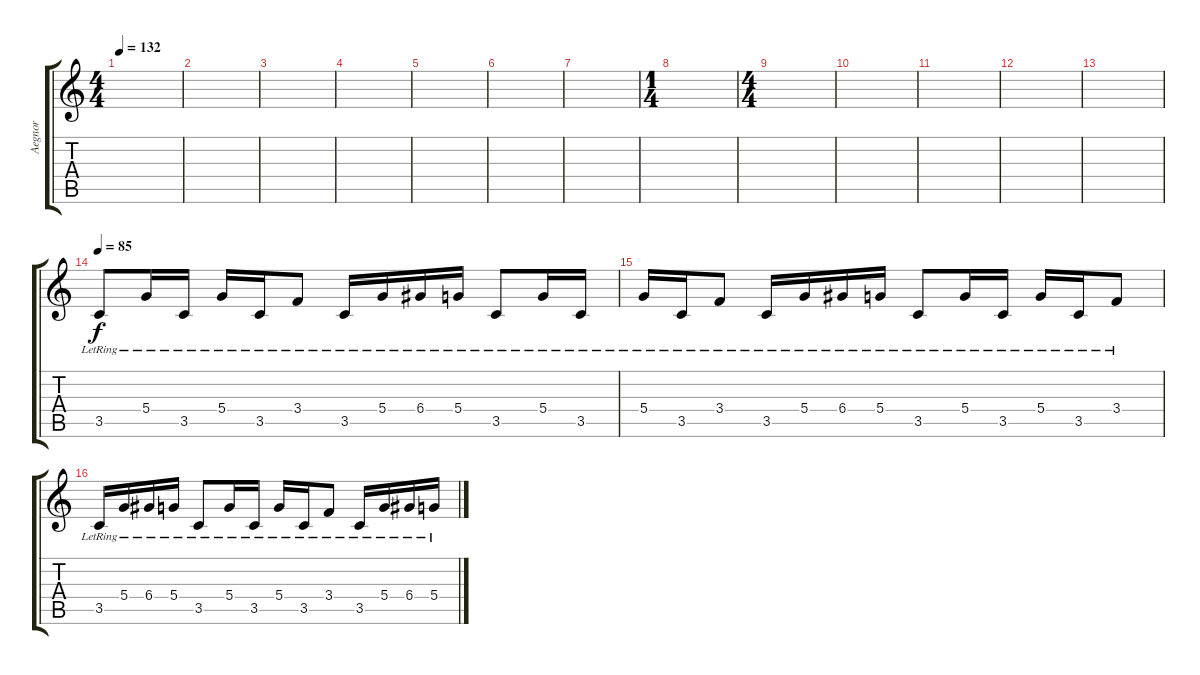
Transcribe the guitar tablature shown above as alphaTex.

\track ("Aegnor" "Aegnor") {instrument electricguitarjazz}
\staff {score tabs}
\tuning (E4 B3 G3 D3 A2 E2) {hide}
\ts (4 4)
\tempo 132
\clef g2
\ks c
|
|
|
|
|
|
|
\ts (1 4)
|
\ts (4 4)
|
|
|
|
|
\tempo 85
3.5{lr}.8 5.4{lr}.16 3.5{lr}.16 5.4{lr}.16 3.5{lr}.16 3.4{lr}.8 3.5{lr}.16 5.4{lr}.16 6.4{lr}.16 5.4{lr}.16 3.5{lr}.8 5.4{lr}.16 3.5{lr}.16 |
5.4{lr}.16 3.5{lr}.16 3.4{lr}.8 3.5{lr}.16 5.4{lr}.16 6.4{lr}.16 5.4{lr}.16 3.5{lr}.8{volume 0} 5.4{lr}.16 3.5{lr}.16 5.4{lr}.16 3.5{lr}.16 3.4{lr}.8 |
3.5{lr}.16 5.4{lr}.16 6.4{lr}.16 5.4{lr}.16 3.5{lr}.8 5.4{lr}.16 3.5{lr}.16 5.4{lr}.16 3.5{lr}.16 3.4{lr}.8 3.5{lr}.16 5.4{lr}.16 6.4{lr}.16 5.4{lr}.16
